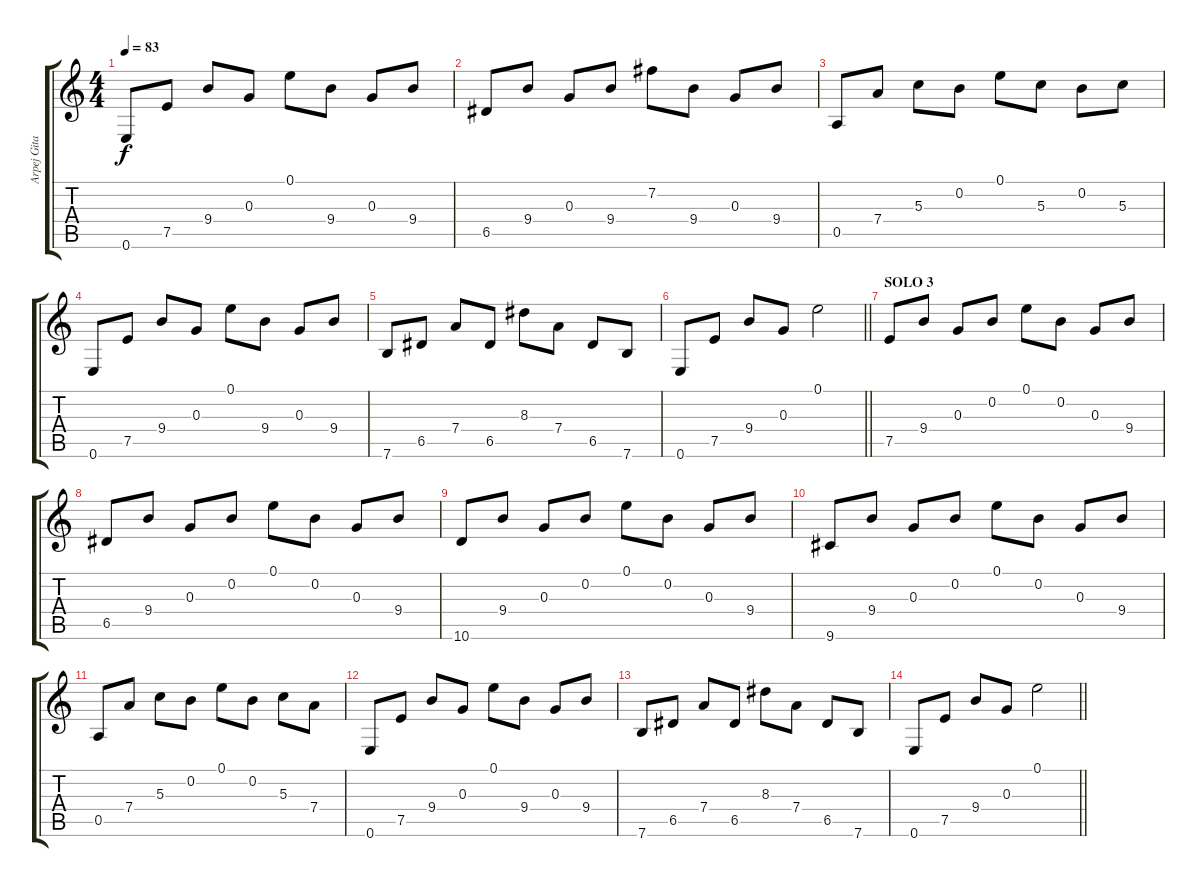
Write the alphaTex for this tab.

\track ("Arpej Gitar" "Arpej Gita") {instrument acousticguitarsteel}
\staff {score tabs}
\tuning (E4 B3 G3 D3 A2 E2) {hide}
\ts (4 4)
\tempo 83
\clef g2
\ks c
0.6.8{dy f} 7.5.8 9.4.8 0.3.8 0.1.8 9.4.8 0.3.8 9.4.8 |
6.5.8 9.4.8 0.3.8 9.4.8 7.2.8 9.4.8 0.3.8 9.4.8 |
0.5.8 7.4.8 5.3.8 0.2.8 0.1.8 5.3.8 0.2.8 5.3.8 |
0.6.8 7.5.8 9.4.8 0.3.8 0.1.8 9.4.8 0.3.8 9.4.8 |
7.6.8 6.5.8 7.4.8 6.5.8 8.3.8 7.4.8 6.5.8 7.6.8 |
\barLineRight lightlight
0.6.8 7.5.8 9.4.8 0.3.8 0.1.2 |
\section ("" "SOLO 3")
7.5.8 9.4.8 0.3.8 0.2.8 0.1.8 0.2.8 0.3.8 9.4.8 |
6.5.8 9.4.8 0.3.8 0.2.8 0.1.8 0.2.8 0.3.8 9.4.8 |
10.6.8 9.4.8 0.3.8 0.2.8 0.1.8 0.2.8 0.3.8 9.4.8 |
9.6.8 9.4.8 0.3.8 0.2.8 0.1.8 0.2.8 0.3.8 9.4.8 |
0.5.8 7.4.8 5.3.8 0.2.8 0.1.8 0.2.8 5.3.8 7.4.8 |
0.6.8 7.5.8 9.4.8 0.3.8 0.1.8 9.4.8 0.3.8 9.4.8 |
7.6.8 6.5.8 7.4.8 6.5.8 8.3.8 7.4.8 6.5.8 7.6.8 |
\barLineRight lightlight
0.6.8 7.5.8 9.4.8 0.3.8 0.1.2
